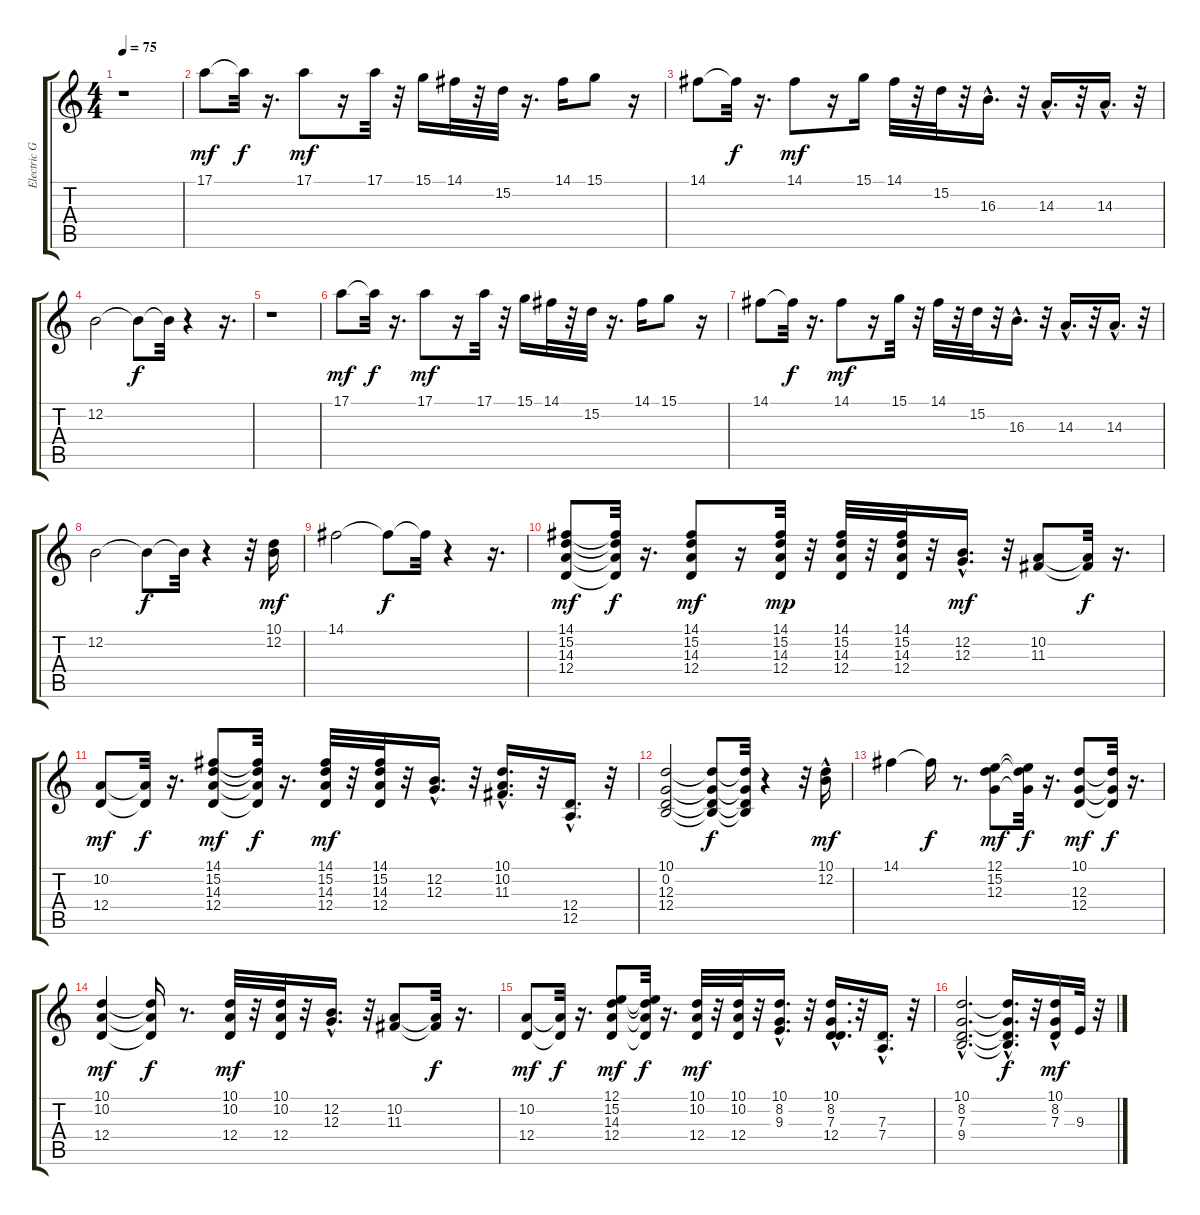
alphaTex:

\track ("Electric Guitar 5" "Electric G") {instrument lead8bassandlead}
\staff {score tabs}
\tuning (E4 B3 G3 D3 A2 E2) {hide}
\ts (4 4)
\tempo 75
\clef g2
\ks c
r.1{dy mf instrument lead8bassandlead} |
17.1.8 17.1{t}.32{dy f} r.16{d} 17.1.8{dy mf volume 9} r.16 17.1.32 r.32 15.1.16 14.1.32 r.32 15.2.32 r.16{d} 14.1.16 15.1.8 r.16 |
14.1.8 14.1{t}.32{dy f} r.16{d} 14.1.8{dy mf} r.16 15.1.16 14.1.32 r.32 15.2.32 r.32 16.3{hac}.16{d} r.32 14.3{hac}.16{d} r.32 14.3{hac}.16{d} r.32 |
12.2.2 12.2{t}.8{dy f} 12.2{t}.32 r.4 r.16{d} |
r.1 |
17.1.8{dy mf} 17.1{t}.32{dy f} r.16{d} 17.1.8{dy mf} r.16 17.1.32 r.32 15.1.16 14.1.32 r.32 15.2.32 r.16{d} 14.1.16 15.1.8 r.16 |
14.1.8 14.1{t}.32{dy f} r.16{d} 14.1.8{dy mf} r.16 15.1.32 r.32 14.1.32 r.32 15.2.32 r.32 16.3{hac}.16{d} r.32 14.3{hac}.16{d} r.32 14.3{hac}.16{d} r.32 |
12.2.2 12.2{t}.8{dy f} 12.2{t}.32 r.4 r.32 (10.1 12.2).16{dy mf} |
14.1.2 14.1{t}.8{dy f} 14.1{t}.32 r.4 r.16{d} |
(14.1 15.2 14.3 12.4).8{dy mf} (14.1{t} 15.2{t} 14.3{t} 12.4{t}).32{dy f} r.16{d} (14.1 15.2 14.3 12.4).8{dy mf} r.16 (14.1 15.2 14.3 12.4).32{dy mp} r.32 (14.1 15.2 14.3 12.4).32 r.32 (14.1 15.2 14.3 12.4).32 r.32 (12.2{hac} 12.3{hac}).16{d dy mf} r.32 (10.2 11.3).8 (10.2{t} 11.3{t}).32{dy f} r.16{d} |
(10.2 12.4).8{dy mf} (10.2{t} 12.4{t}).32{dy f} r.16{d} (14.1 15.2 14.3 12.4).8{dy mf} (14.1{t} 15.2{t} 14.3{t} 12.4{t}).32{dy f} r.16{d} (14.1 15.2 14.3 12.4).32{dy mf} r.32 (14.1 15.2 14.3 12.4).32 r.32 (12.2{hac} 12.3{hac}).16{d} r.32 (10.1{hac} 10.2{hac} 11.3{hac}).16{d} r.32 (12.4{hac} 12.5{hac}).16{d} r.32 |
(10.1 0.2 12.3 12.4).2 (10.1{t} 0.2{t} 12.3{t} 12.4{t}).8{dy f} (10.1{t} 0.2{t} 12.3{t} 12.4{t}).32 r.4 r.32 (10.1{hac} 12.2{hac}).16{dy mf} |
14.1.4 14.1{t}.16{dy f} r.8{d} (12.1 15.2 12.3).8{dy mf} (12.1{t} 15.2{t} 12.3{t}).32{dy f} r.16{d} (10.1 12.3 12.4).8{dy mf} (10.1{t} 12.3{t} 12.4{t}).32{dy f} r.16{d} |
(10.1 10.2 12.4).4{dy mf} (10.1{t} 10.2{t} 12.4{t}).16{dy f} r.8{d} (10.1 10.2 12.4).32{dy mf} r.32 (10.1 10.2 12.4).32 r.32 (12.2{hac} 12.3{hac}).16{d} r.32 (10.2 11.3).8 (10.2{t} 11.3{t}).32{dy f} r.16{d} |
(10.2 12.4).8{dy mf} (10.2{t} 12.4{t}).32{dy f} r.16{d} (12.1 15.2 14.3 12.4).8{dy mf} (12.1{t} 15.2{t} 14.3{t} 12.4{t}).32{dy f} r.16{d} (10.1 10.2 12.4).32{dy mf} r.32 (10.1 10.2 12.4).32 r.32 (10.1{hac} 8.2{hac} 9.3{hac}).16{d} r.32 (10.1{hac} 8.2{hac} 7.3{hac} 12.4{hac}).16{d} r.32 (7.3{hac} 7.4{hac}).16{d} r.32 |
(10.1{hac} 8.2{hac} 7.3{hac} 9.4{hac}).2{d} (10.1{hac t} 8.2{hac t} 7.3{hac t} 9.4{hac t}).16{d dy f} r.32 (10.1{hac} 8.2{hac} 7.3).16{dy mf} 9.3.32 r.32
